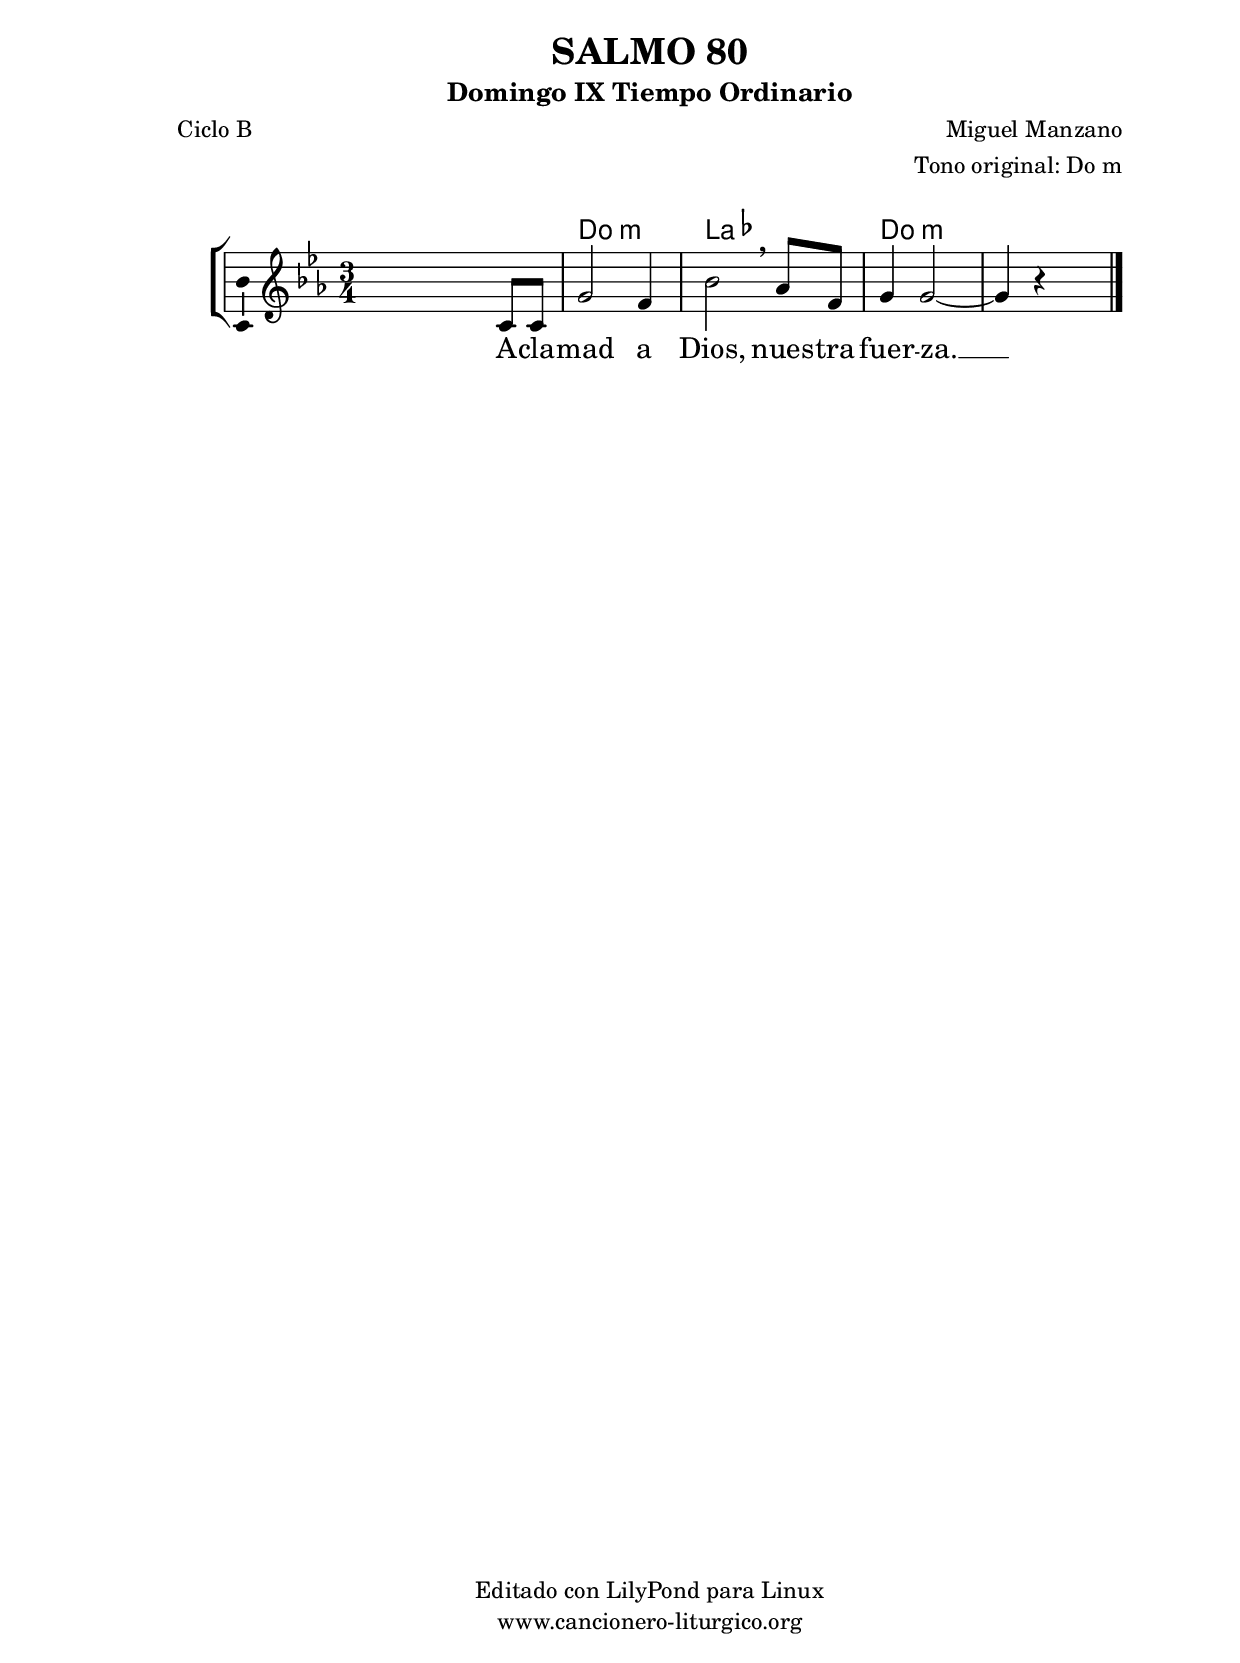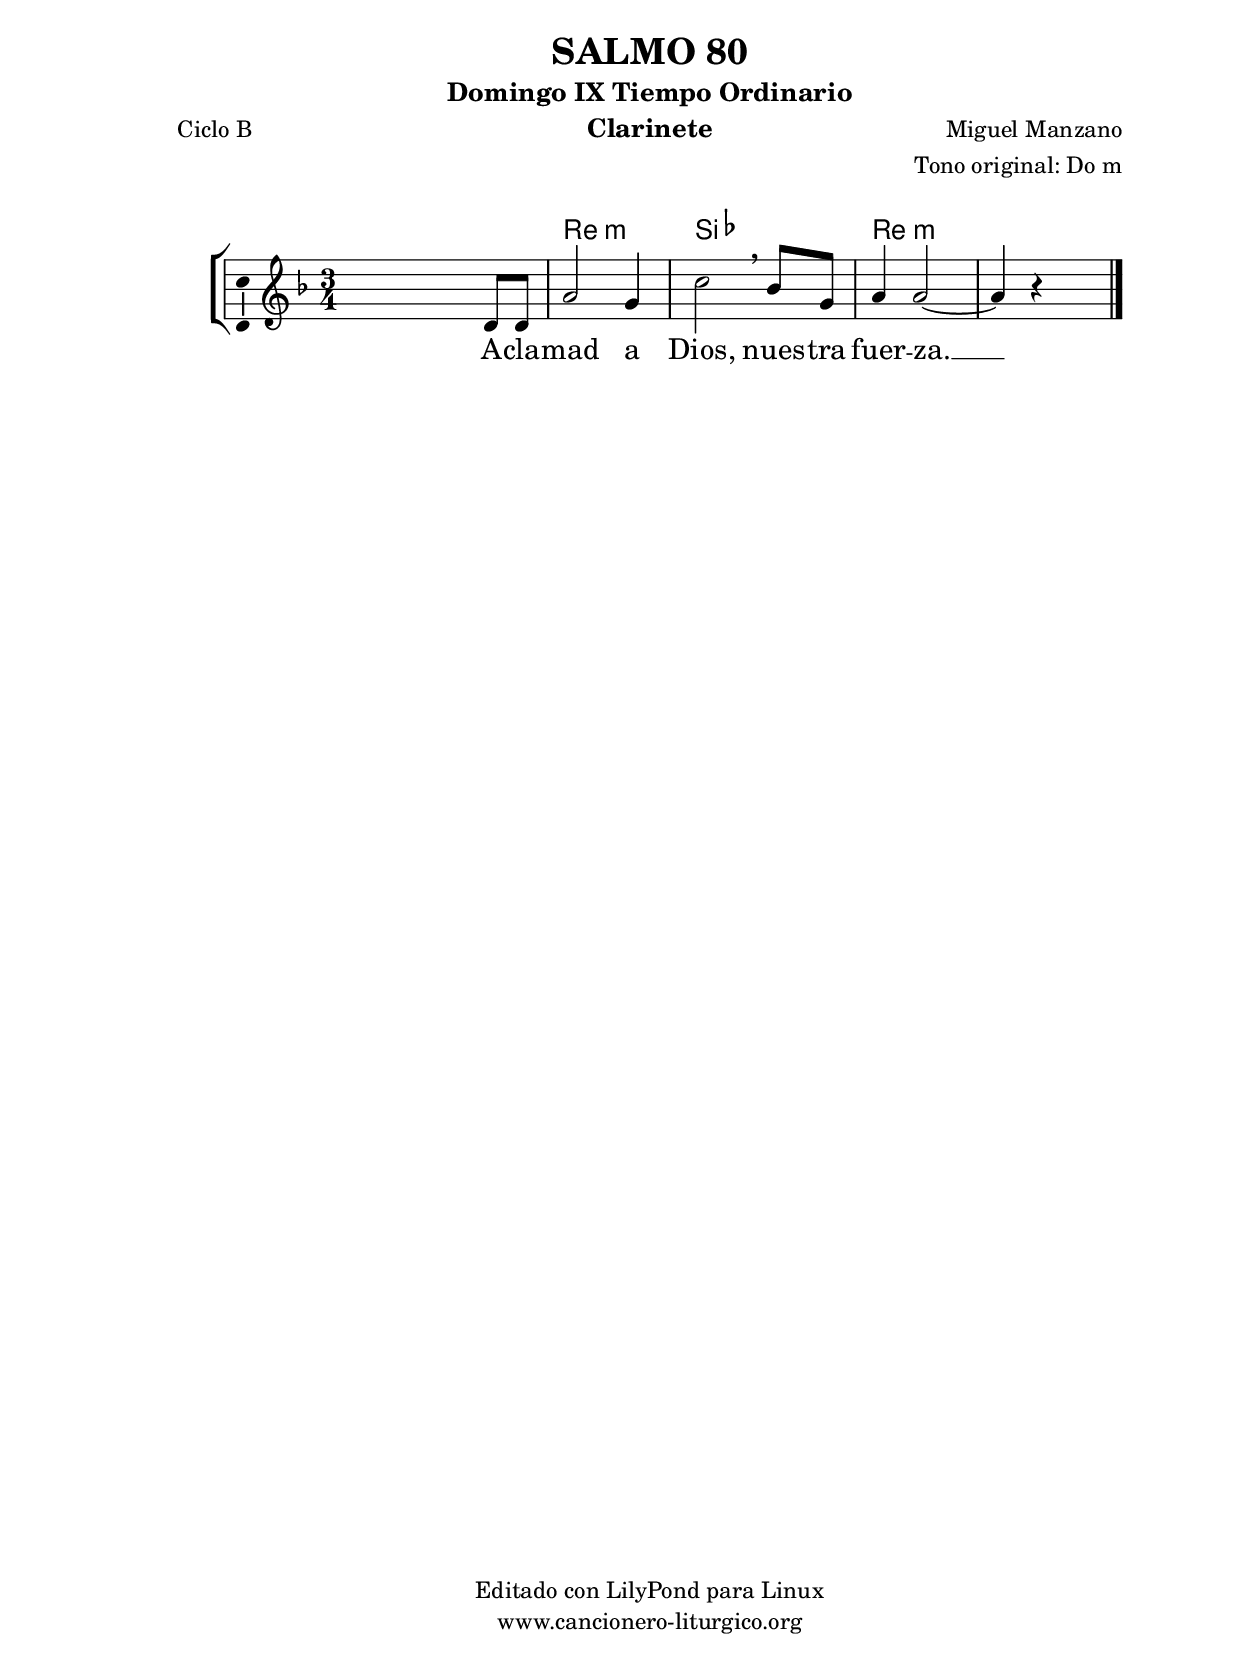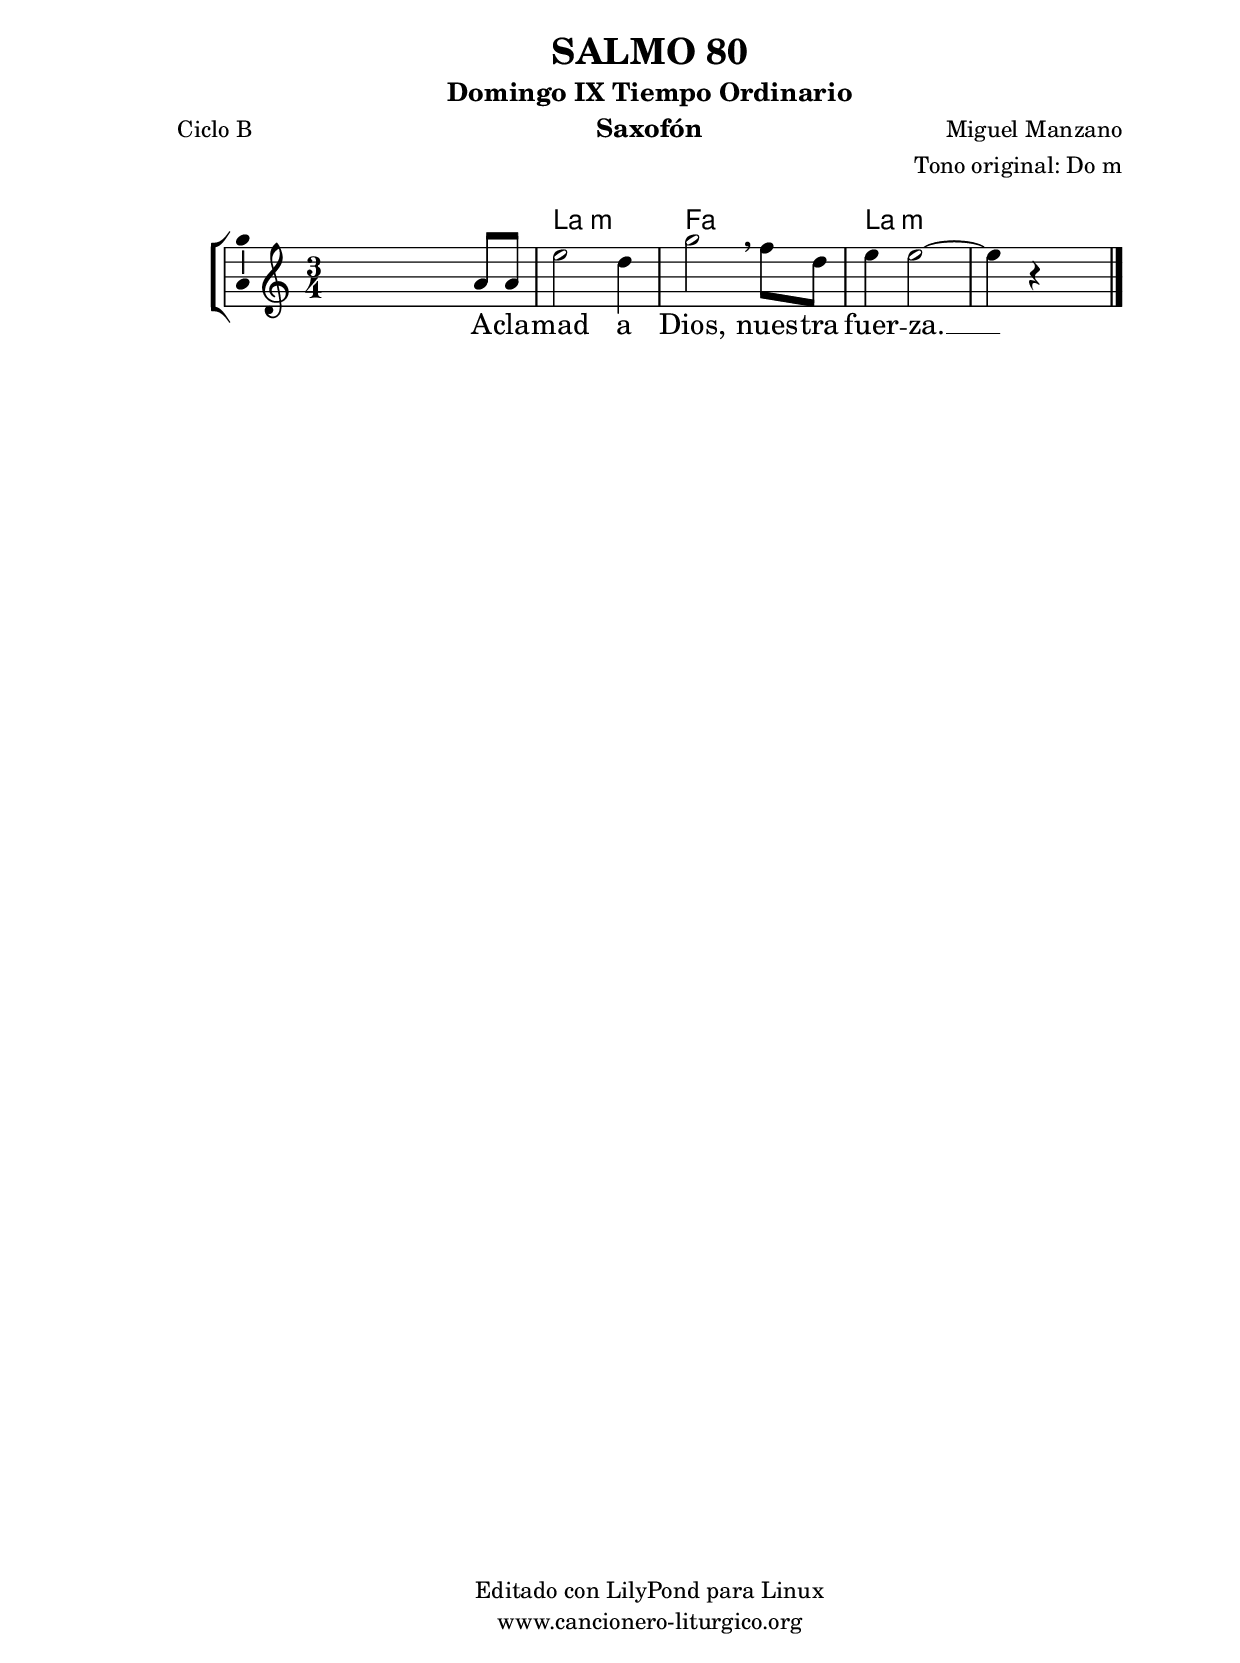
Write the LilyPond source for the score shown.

%
%para convertir .midi en .wav:
%timidity filename.midi -Ow -o finename.wav
%
%
%Para convertir de .wav a .mp3:
%lame -h -m j filename.wav
%
%
%para escuchar el midi:
%timidity nombrefichero.midi
%


%versión de lilypond para la que se ha escrito esta partitura:
\version "2.16.0"

	%Tamaño papel
	#(set-default-paper-size "a4")
	%Tamaño partitura
	#(set-global-staff-size 20)
	%No responde al pulsar sobre una nota
	#(ly:set-option 'point-and-click #f)

%parámetros del encabezamiento:
\header {
	title = "SALMO 80"
	subtitle = "Domingo IX Tiempo Ordinario"
	composer = "Miguel Manzano"
	poet = "Ciclo B"
	meter = ""
	arranger = "Tono original: Do m"
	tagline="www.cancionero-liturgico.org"
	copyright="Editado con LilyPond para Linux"
	}

%parámetros asociados al papel:
\paper  {
	oddHeaderMarkup = \markup {\fill-line { \on-the-fly #not-first-page \fromproperty #'header:title \on-the-fly #not-first-page \fromproperty #'header:composer }}
	evenHeaderMarkup = \markup {\fill-line { \fromproperty #'header:composer \fromproperty #'header:title }}
	#(set-paper-size "a4")
	print-page-number = ##f
	first-page-number = 1
	print-first-page-number = ##f
%	head-separation = 3.0 \cm
	top-margin = 2.0 \cm
	bottom-margin = 0.5\cm
%%%	bottom-margin = -1.0\cm
	left-margin = 3.0 \cm
	line-width = 16.0 \cm 
	indent = 8\mm
	interscoreline = 2.\mm
	between-system-space = 15\mm
%	para que las partituras no llenen la hoja:
	ragged-bottom = ##t
%	idem para la última hoja:
	ragged-last-bottom = ##f
%	para que las partituras llenen el ancho del papel:
	ragged-last = ##f
	after-title-space = 2.5 \cm
%page-count=1
%system-count=8

	%Flexible Vertical Spacing
%	markup-markup-spacing =
%	#'((basic-distance . 15) (minimum-distance . 15) (padding . 3))
	markup-system-spacing =
	#'((basic-distance . 15) (minimum-distance . 15) (padding . 3))
	system-system-spacing =
	#'((basic-distance . 15) (minimum-distance . 15) (padding . 3))
	score-system-spacing =
	#'((basic-distance . 15) (minimum-distance . 15) (padding . 5))
%	top-system-spacing = % header
%	#'((basic-distance . 8) (minimum-distance . 0) (padding . 3))
%	top-markup-spacing =
%	#'((basic-distance . 20) (minimum-distance . 20) (padding . 3))
	last-bottom-spacing = % footer
	#'((basic-distance . 5) (minimum-distance . 5) (padding . 3))
%	score-markup-spacing =
%	#'((basic-distance . 16) (minimum-distance . 13) (padding . 3))

	}


%parámetros que afectan a toda la partitura:
global =  {
	%clave de sol (G):
	\clef G
	%armadura:
%	\transpose aes g
	\key c \minor
	\tempo 4=120
	\set Score.tempoHideNote = ##t
	}


acordes = {
	\italianChords
	\chordmode {
%	\transpose aes g
{

s2.
c2.:m aes c:m s

	}
	}
}

melodia = 
%	\transpose aes g
{
	\relative c'{
	\time 3/4
%	\partial 4*1

s2 c8 c
g'2 f4
bes2 \breathe aes8 f
g4 g2~
g4 r4 s4

	\bar "|."
	}
	}


texto = \lyricmode {
A -- cla -- mad a Dios, nues -- tra fuer -- za. __
	}


acordesStaff = \context ChordNames = acordesStaff <<
	\set chordChanges = ##t
	\acordes
	>>


vozStaff = \context Voice = vozStaff
\with {\consists "Ambitus_engraver"}
<<
%	\set Staff.instrumentName = ""
%	\set Staff.shortInstrumentName = ""
%	\set Staff.midiInstrument = #"clarinet"
%	\set Staff.midiInstrument = #"cello"
%	\set Staff.midiInstrument = #"flute"
	\set Staff.midiInstrument = #"electric guitar (jazz)"
%	\set Staff.midiInstrument = #"english horn"
%	\set Staff.midiInstrument = #"violin"
%	\set Staff.midiInstrument = #"glockenspiel"
	\set Staff.midiMinimumVolume = #0.7
	\set Staff.midiMaximumVolume = #0.9
	\global
	\melodia
	>>


textoStaff = \context Lyrics = textoStaff <<
	\lyricsto vozStaff \texto
	>>

\book {
	\score {
		\context ChoirStaff {
			\override StaffGroup.SystemStartBracket #'collapse-height = #1
			\override Score.SystemStartBar #'collapse-height = #1
			<<
			\acordesStaff
			\vozStaff
			\textoStaff
			>>
			}
		\layout {
	    		\context {
				\Lyrics
				\override LyricText #'font-size = #2
				}
	   		 \context {
				\Score
				%fontSize = #3
				\override StaffSymbol #'staff-space = #(magstep +3)
				%\override Beam #'thickness = #0.55
				%\override SpacingSpanner #'spacing-increment = #1.0
				%\override Slur #'height-limit = #1.5
				}
			}
		}
	\score {
		\unfoldRepeats
		\context ChoirStaff {
			<<
			\acordesStaff
			\vozStaff
			>>
			}
		\midi {
	  		\context {
	  			\Score
				tempoWholesPerMinute = #(ly:make-moment 70 4)
				}
			}
		}
	}

%Partitura para clarinete
#(define output-suffix "C")
\book {
	\header{
		instrument = "Clarinete"
		}
	\score {
		\context ChoirStaff {
			\override StaffGroup.SystemStartBracket #'collapse-height = #1
			\override Score.SystemStartBar #'collapse-height = #1
\transpose c d
			<<
			\acordesStaff
			\vozStaff
			\textoStaff
			>>
			}
		\layout {
	    		\context {
				\Lyrics
				\override LyricText #'font-size = #2
				}
	   		 \context {
				\Score
				%fontSize = #3
				\override StaffSymbol #'staff-space = #(magstep +3)
				%\override Beam #'thickness = #0.55
				%\override SpacingSpanner #'spacing-increment = #1.0
				%\override Slur #'height-limit = #1.5
				}
			}
		}
	}

%Partitura para saxofón
#(define output-suffix "S")
\book {
	\header{
		instrument = "Saxofón"
		}
	\score {
		\context ChoirStaff {
			\override StaffGroup.SystemStartBracket #'collapse-height = #1
			\override Score.SystemStartBar #'collapse-height = #1
\transpose c a
			<<
			\acordesStaff
			\vozStaff
			\textoStaff
			>>
			}
		\layout {
	    		\context {
				\Lyrics
				\override LyricText #'font-size = #2
				}
	   		 \context {
				\Score
				%fontSize = #3
				\override StaffSymbol #'staff-space = #(magstep +3)
				%\override Beam #'thickness = #0.55
				%\override SpacingSpanner #'spacing-increment = #1.0
				%\override Slur #'height-limit = #1.5
				}
			}
		}
	}

